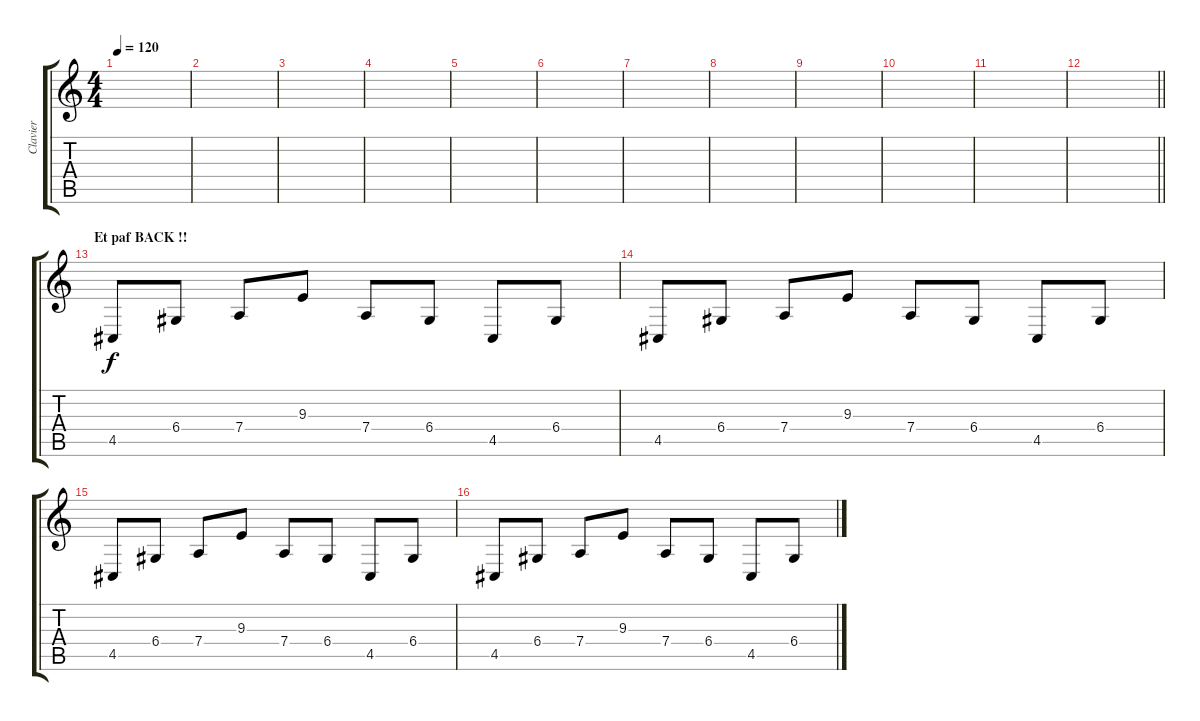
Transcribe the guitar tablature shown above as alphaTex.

\track ("Clavier" "Clavier") {instrument pad4choir}
\staff {score tabs}
\tuning (E4 B3 G3 D3 A2 E2) {hide}
\ts (4 4)
\tempo 120
\clef g2
\ks c
|
|
|
|
|
|
|
|
|
|
|
\barLineRight lightlight
|
\section ("" "Et paf BACK !!")
4.5.8 6.4.8 7.4.8 9.3.8 7.4.8 6.4.8 4.5.8 6.4.8 |
4.5.8 6.4.8 7.4.8 9.3.8 7.4.8 6.4.8 4.5.8 6.4.8 |
4.5.8 6.4.8 7.4.8 9.3.8 7.4.8 6.4.8 4.5.8 6.4.8 |
4.5.8 6.4.8 7.4.8 9.3.8 7.4.8 6.4.8 4.5.8 6.4.8
